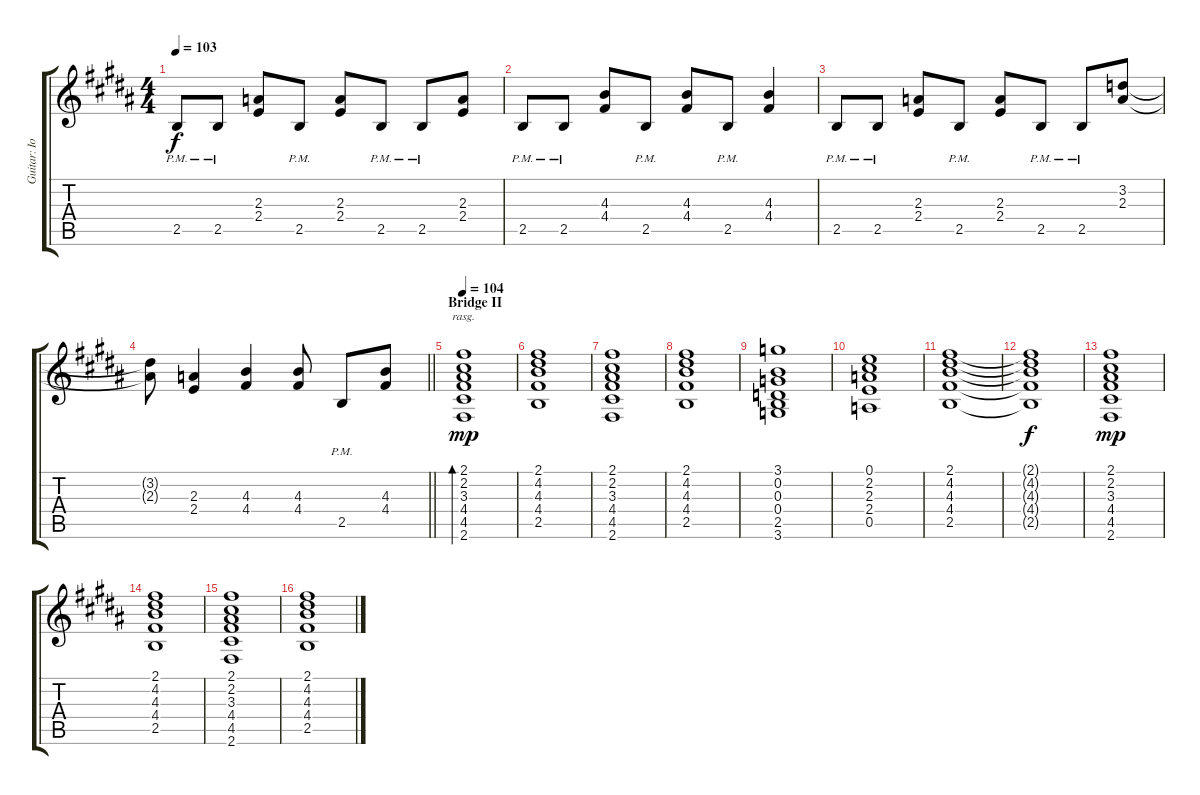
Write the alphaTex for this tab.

\track ("Guitar: Iommi" "Guitar: Io") {instrument electricguitarjazz}
\staff {score tabs}
\tuning (E4 B3 G3 D3 A2 E2) {hide}
\ts (4 4)
\tempo 103
\clef g2
\ks b
2.5{pm}.8{dy f} 2.5{pm}.8 (2.3 2.4).8 2.5{pm}.8 (2.3 2.4).8 2.5{pm}.8 2.5{pm}.8 (2.3 2.4).8 |
2.5{pm}.8 2.5{pm}.8 (4.3 4.4).8 2.5{pm}.8 (4.3 4.4).8 2.5{pm}.8 (4.3 4.4).4 |
2.5{pm}.8 2.5{pm}.8 (2.3 2.4).8 2.5{pm}.8 (2.3 2.4).8 2.5{pm}.8 2.5{pm}.8 (3.2 2.3).8 |
\barLineRight lightlight
(3.2{t} 2.3{t}).8 (2.3 2.4).4 (4.3 4.4).4 (4.3 4.4).8 2.5{pm}.8 (4.3 4.4).8 |
\section ("" "Bridge II")
\tempo 104
(2.1 2.2 3.3 4.4 4.5 2.6).1{bd 120 rasg ii dy mp volume 13 instrument electricguitarjazz} |
(2.1 4.2 4.3 4.4 2.5).1 |
(2.1 2.2 3.3 4.4 4.5 2.6).1 |
(2.1 4.2 4.3 4.4 2.5).1 |
(3.1 0.2 0.3 0.4 2.5 3.6).1 |
(0.1 2.2 2.3 2.4 0.5).1 |
(2.1 4.2 4.3 4.4 2.5).1 |
(2.1{t} 4.2{t} 4.3{t} 4.4{t} 2.5{t}).1{dy f} |
(2.1 2.2 3.3 4.4 4.5 2.6).1{dy mp} |
(2.1 4.2 4.3 4.4 2.5).1 |
(2.1 2.2 3.3 4.4 4.5 2.6).1 |
(2.1 4.2 4.3 4.4 2.5).1
